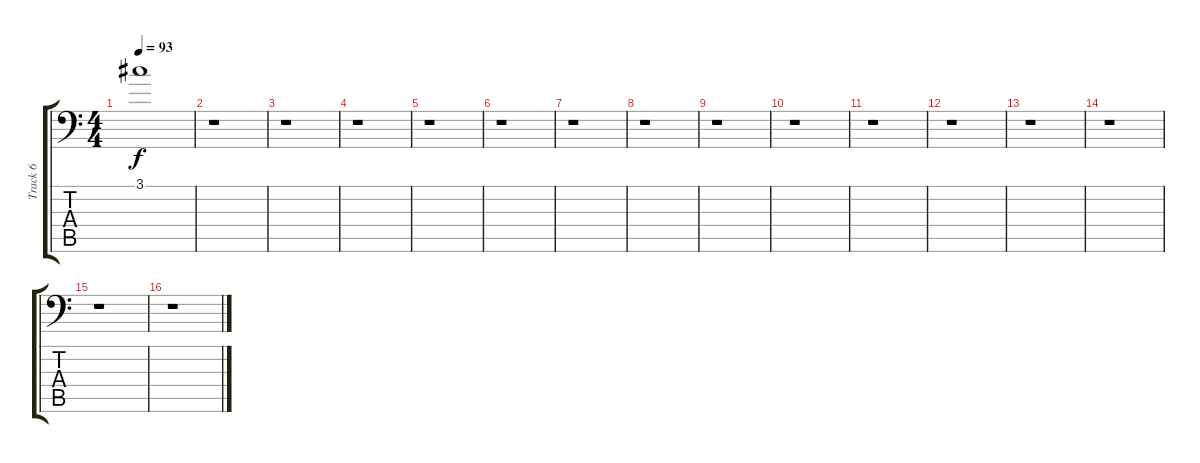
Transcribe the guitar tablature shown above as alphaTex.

\track ("Track 6" "Track 6") {instrument distortionguitar}
\staff {score tabs}
\tuning (Bb3 F3 Db3 Ab2 Eb2 Bb1) {hide}
\ts (4 4)
\tempo 93
\clef f4
\ks c
3.1{t}.1{dy f} |
r.1 |
r.1 |
r.1 |
r.1 |
r.1 |
r.1 |
r.1 |
r.1 |
r.1 |
r.1 |
r.1 |
r.1 |
r.1 |
r.1 |
r.1
